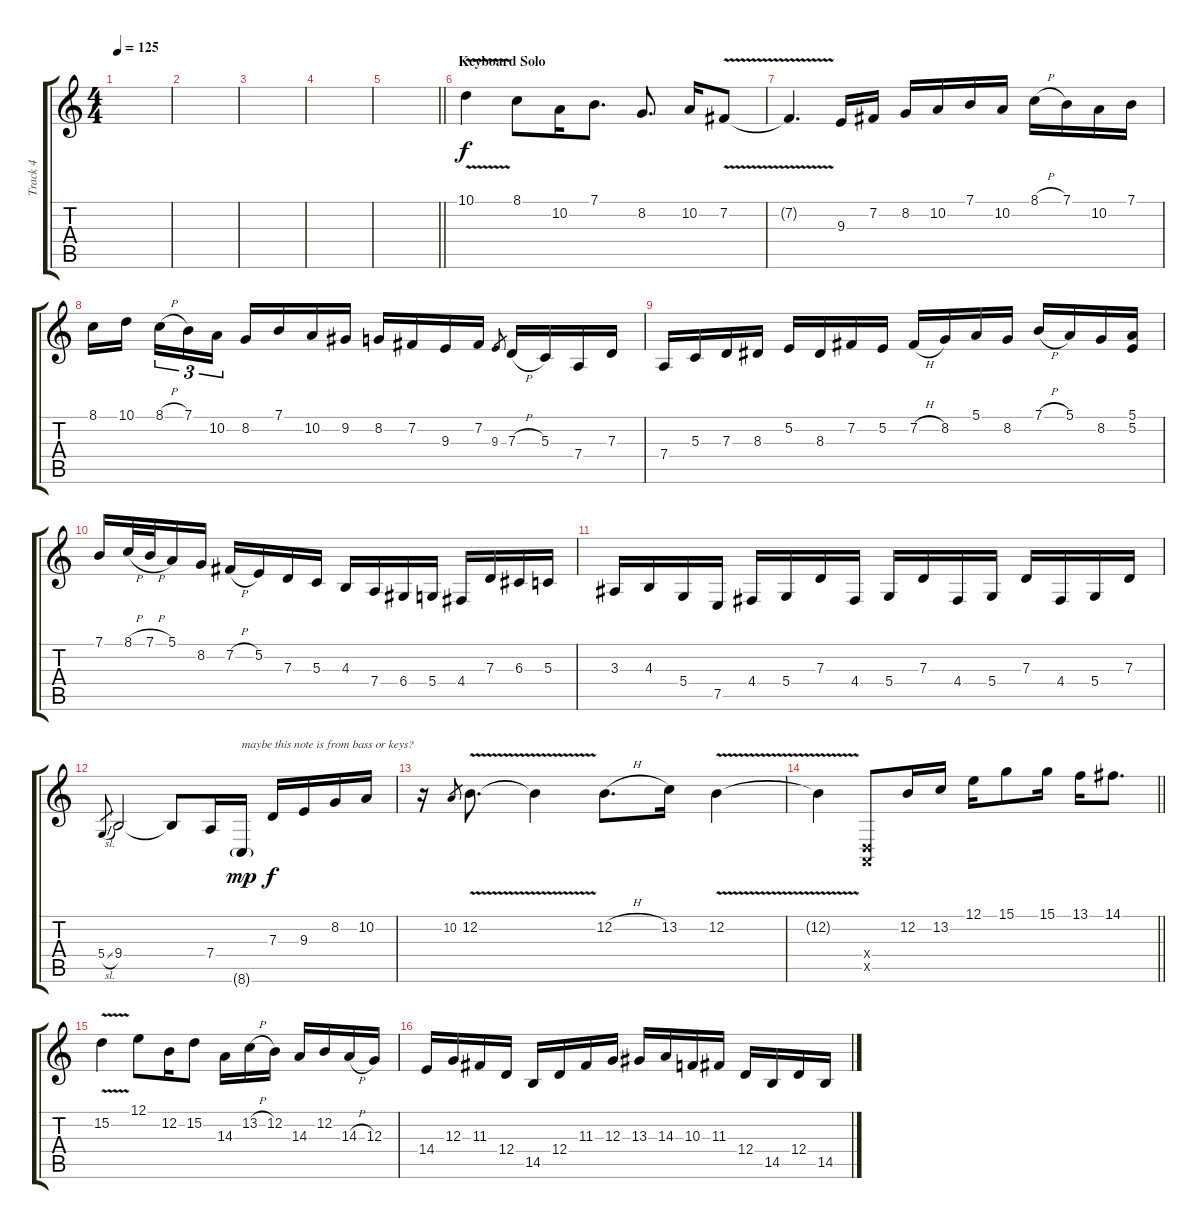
\track ("Track 4" "Track 4") {instrument lead2sawtooth}
\staff {score tabs}
\tuning (E4 B3 G3 D3 A2 E2) {hide}
\ts (4 4)
\tempo 125
\clef g2
\ks c
|
|
|
|
\barLineRight lightlight
|
\section ("" "Keyboard Solo")
10.1{v}.4{volume 13 instrument lead2sawtooth} 8.1.8 10.2.16 7.1.8{d} 8.2.8{d} 10.2.16 7.2{v}.8 |
7.2{t}.4{d} 9.3.16 7.2.16 8.2.16 10.2.16 7.1.16 10.2.16 8.1{h}.16 7.1.16 10.2.16 7.1.16 |
8.1.16 10.1.16{beam splitsecondary} 8.1{h}.16{tu (3 2)} 7.1.16{tu (3 2)} 10.2.16{tu (3 2)} 8.2.16 7.1.16 10.2.16 9.2.16 8.2.16 7.2.16 9.3.16 7.2.16 9.3.8{gr} 7.3{h}.16 5.3.16 7.4.16 7.3.16 |
7.4.16 5.3.16 7.3.16 8.3.16 5.2.16 8.3.16 7.2.16 5.2.16 7.2{h}.16 8.2.16 5.1.16 8.2.16 7.1{h}.16 5.1.16 8.2.16 (5.1 5.2).16 |
7.1.16 8.1{h}.32 7.1{h}.32 5.1.16 8.2.16 7.2{h}.16 5.2.16 7.3.16 5.3.16 4.3.16 7.4.16 6.4.16 5.4.16 4.4.16 7.3.16 6.3.16 5.3.16 |
3.3.16 4.3.16 5.4.16 7.5.16 4.4.16 5.4.16 7.3.16 4.4.16 5.4.16 7.3.16 4.4.16 5.4.16 7.3.16 4.4.16 5.4.16 7.3.16 |
5.4{sl}.8{gr} 9.4.2 9.4{t}.8 7.4.16 8.6{g}.16{txt "maybe this note is from bass or keys?" dy mp} 7.3.16{dy f} 9.3.16 8.2.16 10.2.16 |
r.16 10.2.8{gr} 12.2{v}.8{d} 12.2{t}.4 12.2{h}.8{d} 13.2.16 12.2{v}.4 |
\barLineRight lightlight
12.2{t}.4 (0.4{x} 0.5{x}).8 12.2.16 13.2.16 12.1.16 15.1.8 15.1.16 13.1.16 14.1.8{d} |
15.2{v}.4 12.1.8 12.2.16 15.2.8 14.3.16 13.2{h}.16 12.2.16 14.3.16 12.2.16 14.3{h}.16 12.3.16 |
14.4.16 12.3.16 11.3.16 12.4.16 14.5.16 12.4.16 11.3.16 12.3.16 13.3.16 14.3.16 10.3.16 11.3.16 12.4.16 14.5.16 12.4.16 14.5.16
